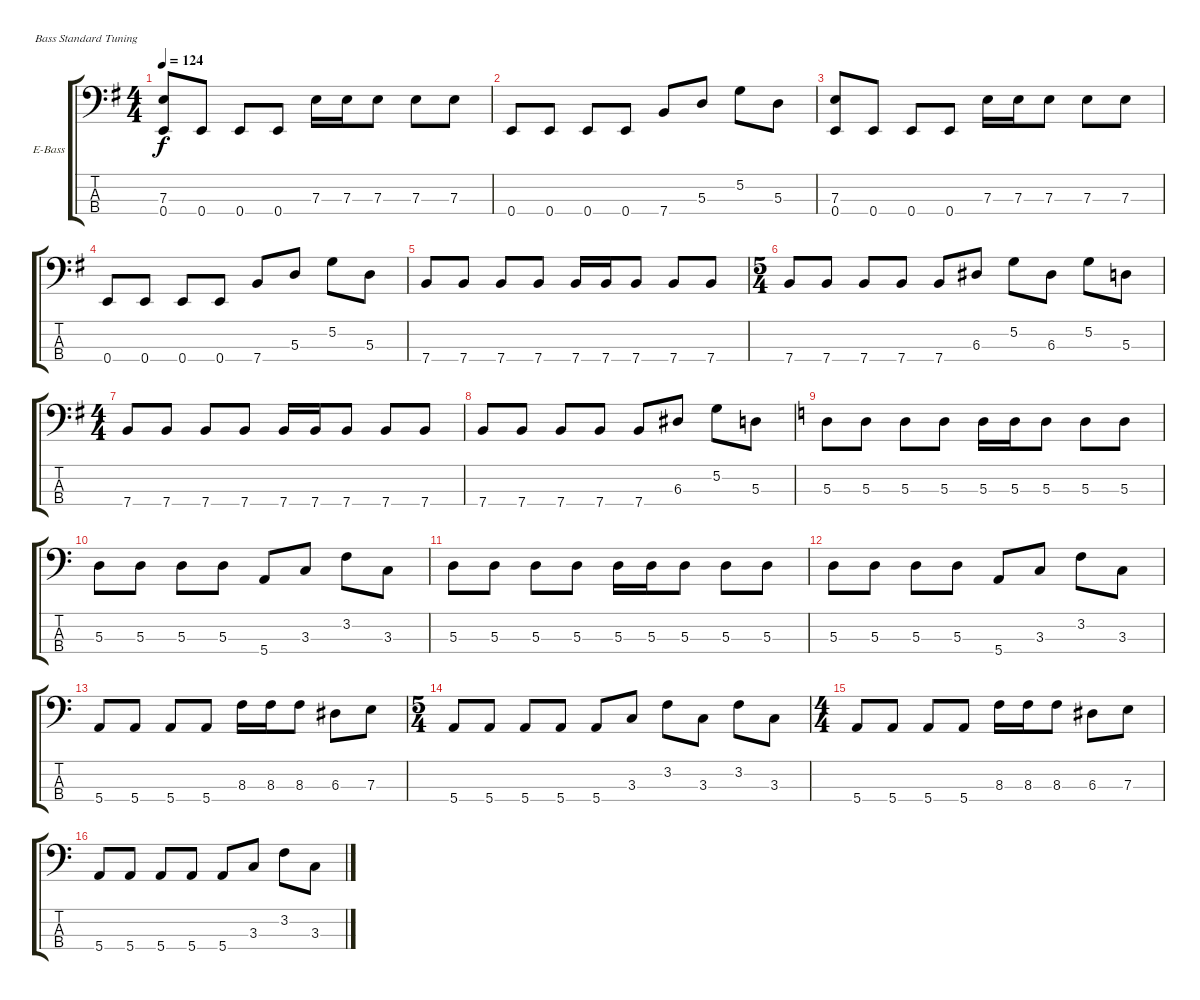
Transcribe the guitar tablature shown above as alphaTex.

\bracketExtendMode groupsimilarinstruments
\firstSystemTrackNameOrientation horizontal
\otherSystemsTrackNameOrientation horizontal
\track ("Bass" "E-Bass") {instrument electricbassfinger}
\staff {score tabs}
\tuning (G2 D2 A1 E1)
\ts (4 4)
\tempo 124
\clef f4
\scale
1.05549
\ks g
(7.3 0.4).8{dy f} 0.4.8 0.4.8 0.4.8 7.3.16 7.3.16 7.3.8 7.3.8 7.3.8 |
\scale
0.944515 0.4.8 0.4.8 0.4.8 0.4.8 7.4.8 5.3.8 5.2.8 5.3.8 |
\scale
1.05549 (7.3 0.4).8 0.4.8 0.4.8 0.4.8 7.3.16 7.3.16 7.3.8 7.3.8 7.3.8 |
\scale
0.944515 0.4.8 0.4.8 0.4.8 0.4.8 7.4.8 5.3.8 5.2.8 5.3.8 |
\scale
1.05549 7.4.8 7.4.8 7.4.8 7.4.8 7.4.16 7.4.16 7.4.8 7.4.8 7.4.8 |
\ts (5 4)
\scale
0.944515 7.4.8 7.4.8 7.4.8 7.4.8 7.4.8 6.3.8 5.2.8 6.3.8 5.2.8 5.3.8 |
\ts (4 4)
\scale
1.08575 7.4.8 7.4.8 7.4.8 7.4.8 7.4.16 7.4.16 7.4.8 7.4.8 7.4.8 |
\scale
0.91425 7.4.8 7.4.8 7.4.8 7.4.8 7.4.8 6.3.8 5.2.8 5.3.8 |
\scale
1.0517
\ks c
5.3.8 5.3.8 5.3.8 5.3.8 5.3.16 5.3.16 5.3.8 5.3.8 5.3.8 |
\scale
0.948298 5.3.8 5.3.8 5.3.8 5.3.8 5.4.8 3.3.8 3.2.8 3.3.8 |
\scale
1.03909 5.3.8 5.3.8 5.3.8 5.3.8 5.3.16 5.3.16 5.3.8 5.3.8 5.3.8 |
\scale
0.960908 5.3.8 5.3.8 5.3.8 5.3.8 5.4.8 3.3.8 3.2.8 3.3.8 |
\scale
1.03909 5.4.8 5.4.8 5.4.8 5.4.8 8.3.16 8.3.16 8.3.8 6.3.8 7.3.8 |
\ts (5 4)
\scale
0.960908 5.4.8 5.4.8 5.4.8 5.4.8 5.4.8 3.3.8 3.2.8 3.3.8 3.2.8 3.3.8 |
\ts (4 4)
\scale
1.06936 5.4.8 5.4.8 5.4.8 5.4.8 8.3.16 8.3.16 8.3.8 6.3.8 7.3.8 |
\scale
0.930643 5.4.8 5.4.8 5.4.8 5.4.8 5.4.8 3.3.8 3.2.8 3.3.8
